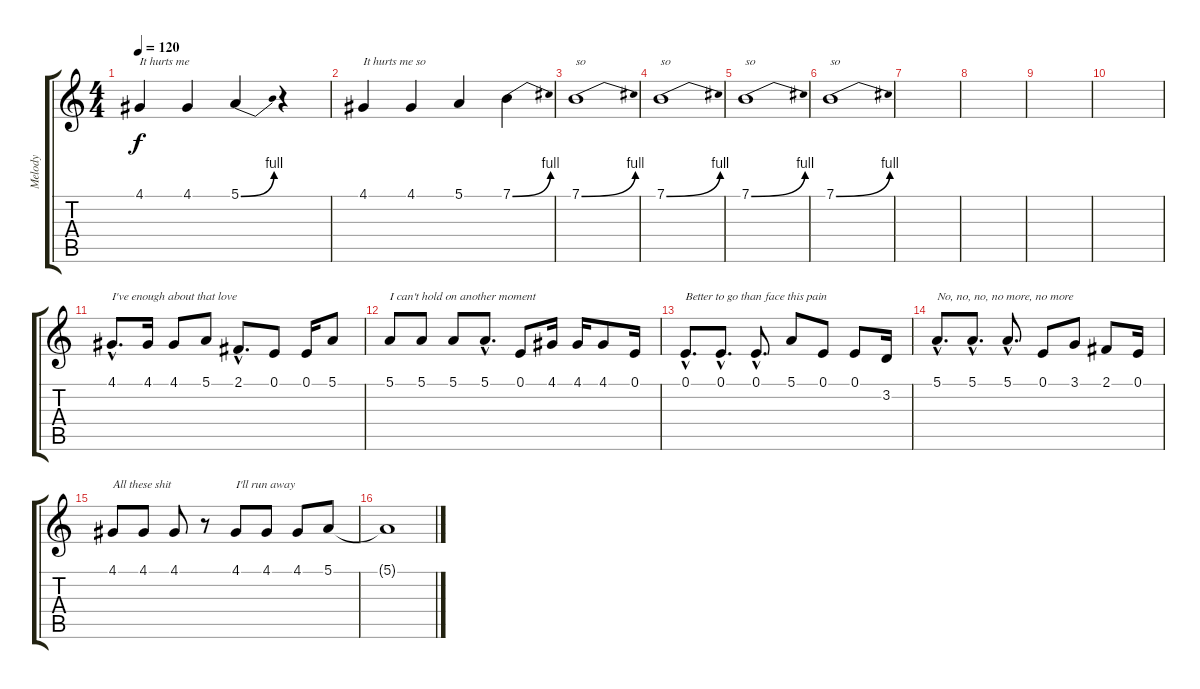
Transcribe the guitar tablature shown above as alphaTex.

\track ("Melody" "Melody") {instrument lead8bassandlead}
\staff {score tabs}
\tuning (E4 B3 G3 D3 A2 E2) {hide}
\ts (4 4)
\tempo 120
\clef g2
\ks c
4.1.4{txt "It hurts me" dy f} 4.1.4 5.1{be (bend 0 0 60 4)}.4 r.4 |
4.1.4{txt "It hurts me so"} 4.1.4 5.1.4 7.1{be (bend 0 0 60 4)}.4 |
7.1{be (bend 0 0 60 4)}.1{txt "so"} |
7.1{be (bend 0 0 60 4)}.1{txt "so"} |
7.1{be (bend 0 0 60 4)}.1{txt "so"} |
7.1{be (bend 0 0 60 4)}.1{txt "so"} |
|
|
|
|
4.1{hac}.8{d txt "I've enough about that love"} 4.1.16 4.1.8 5.1.8 2.1{hac}.8{d} 0.1.8 0.1.16 5.1.8 |
5.1.8{txt "I can't hold on another moment"} 5.1.8 5.1.8 5.1{hac}.8{d} 0.1.8 4.1.16 4.1.16 4.1.8 0.1.16 |
0.1{hac}.8{d txt "Better to go than face this pain"} 0.1{hac}.8{d} 0.1{hac}.8{d} 5.1.8 0.1.8 0.1.8 3.2.16 |
5.1{hac}.8{d txt "No, no, no, no more, no more"} 5.1{hac}.8{d} 5.1{hac}.8{d} 0.1.8 3.1.8 2.1.8 0.1.16 |
4.1.8{txt "All these shit"} 4.1.8 4.1.8 r.8 4.1.8{txt "I'll run away"} 4.1.8 4.1.8 5.1.8 |
5.1{t}.1
